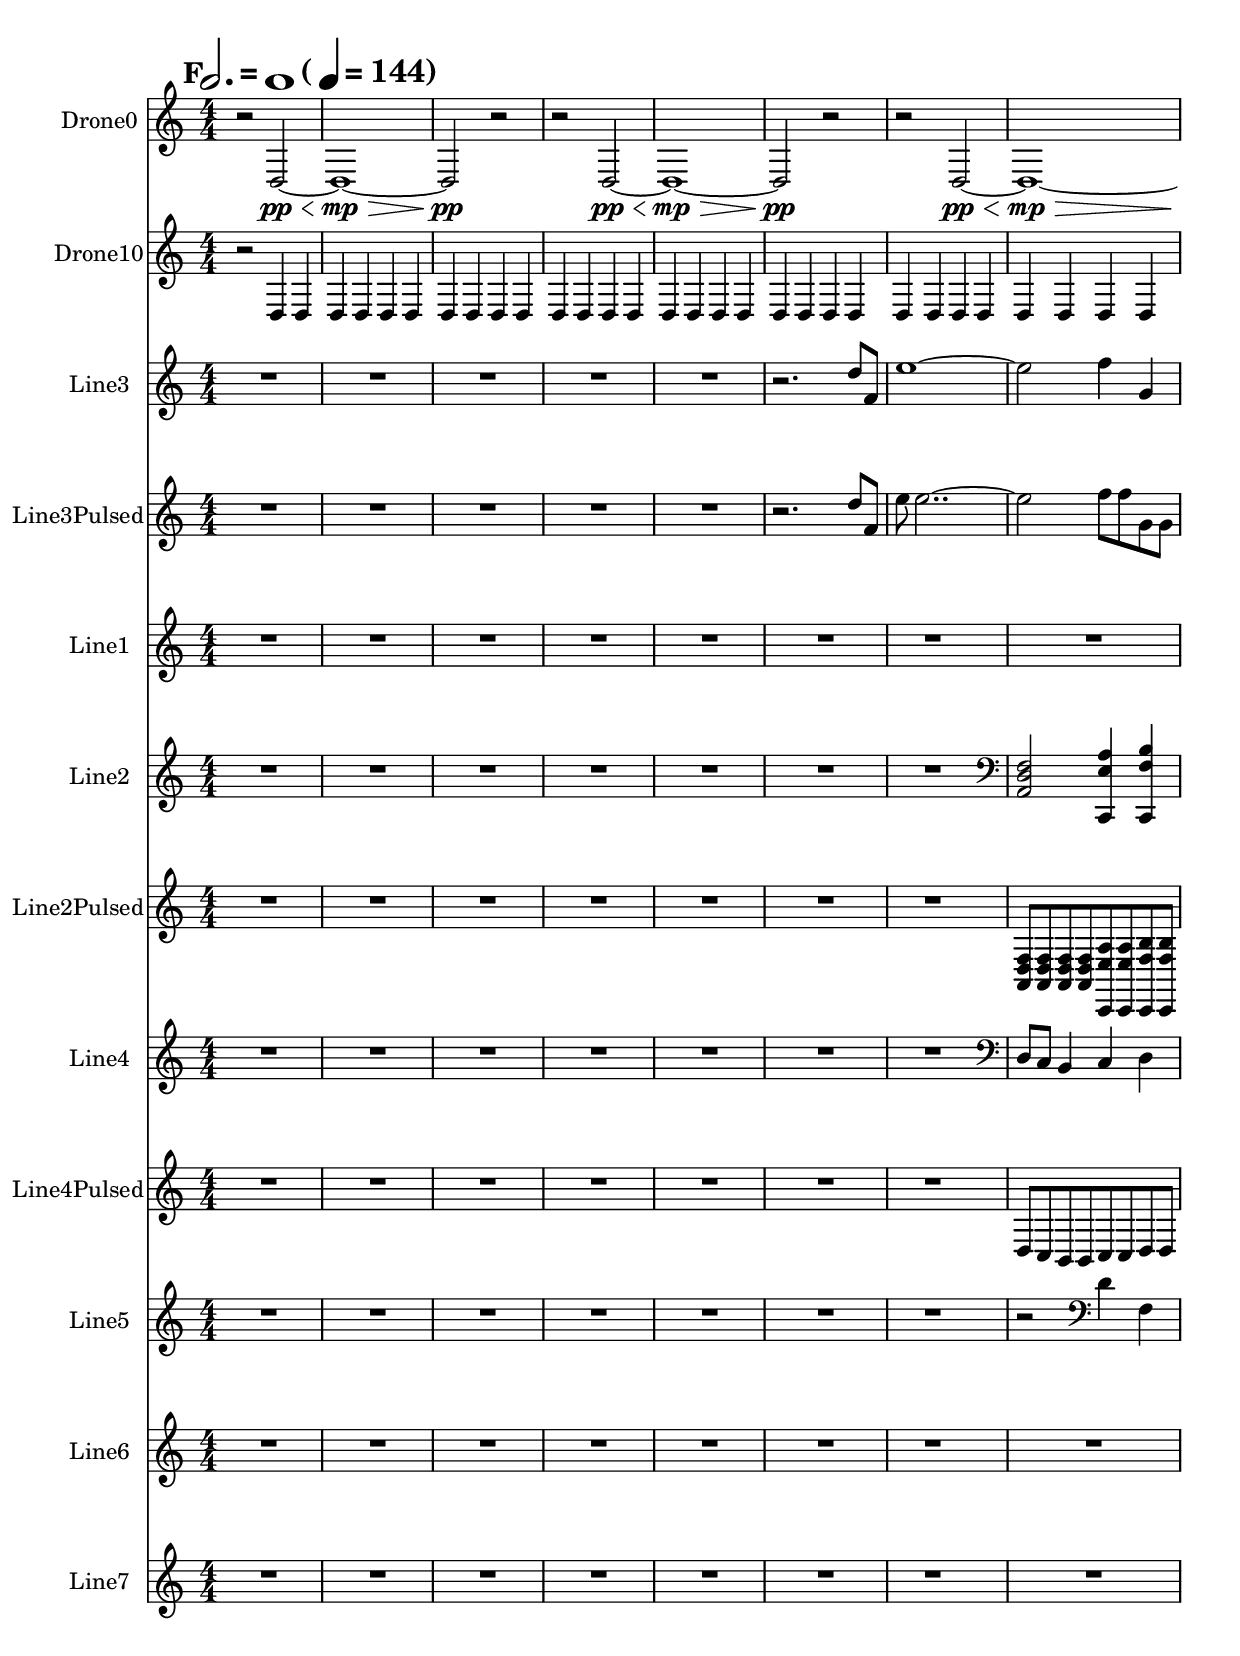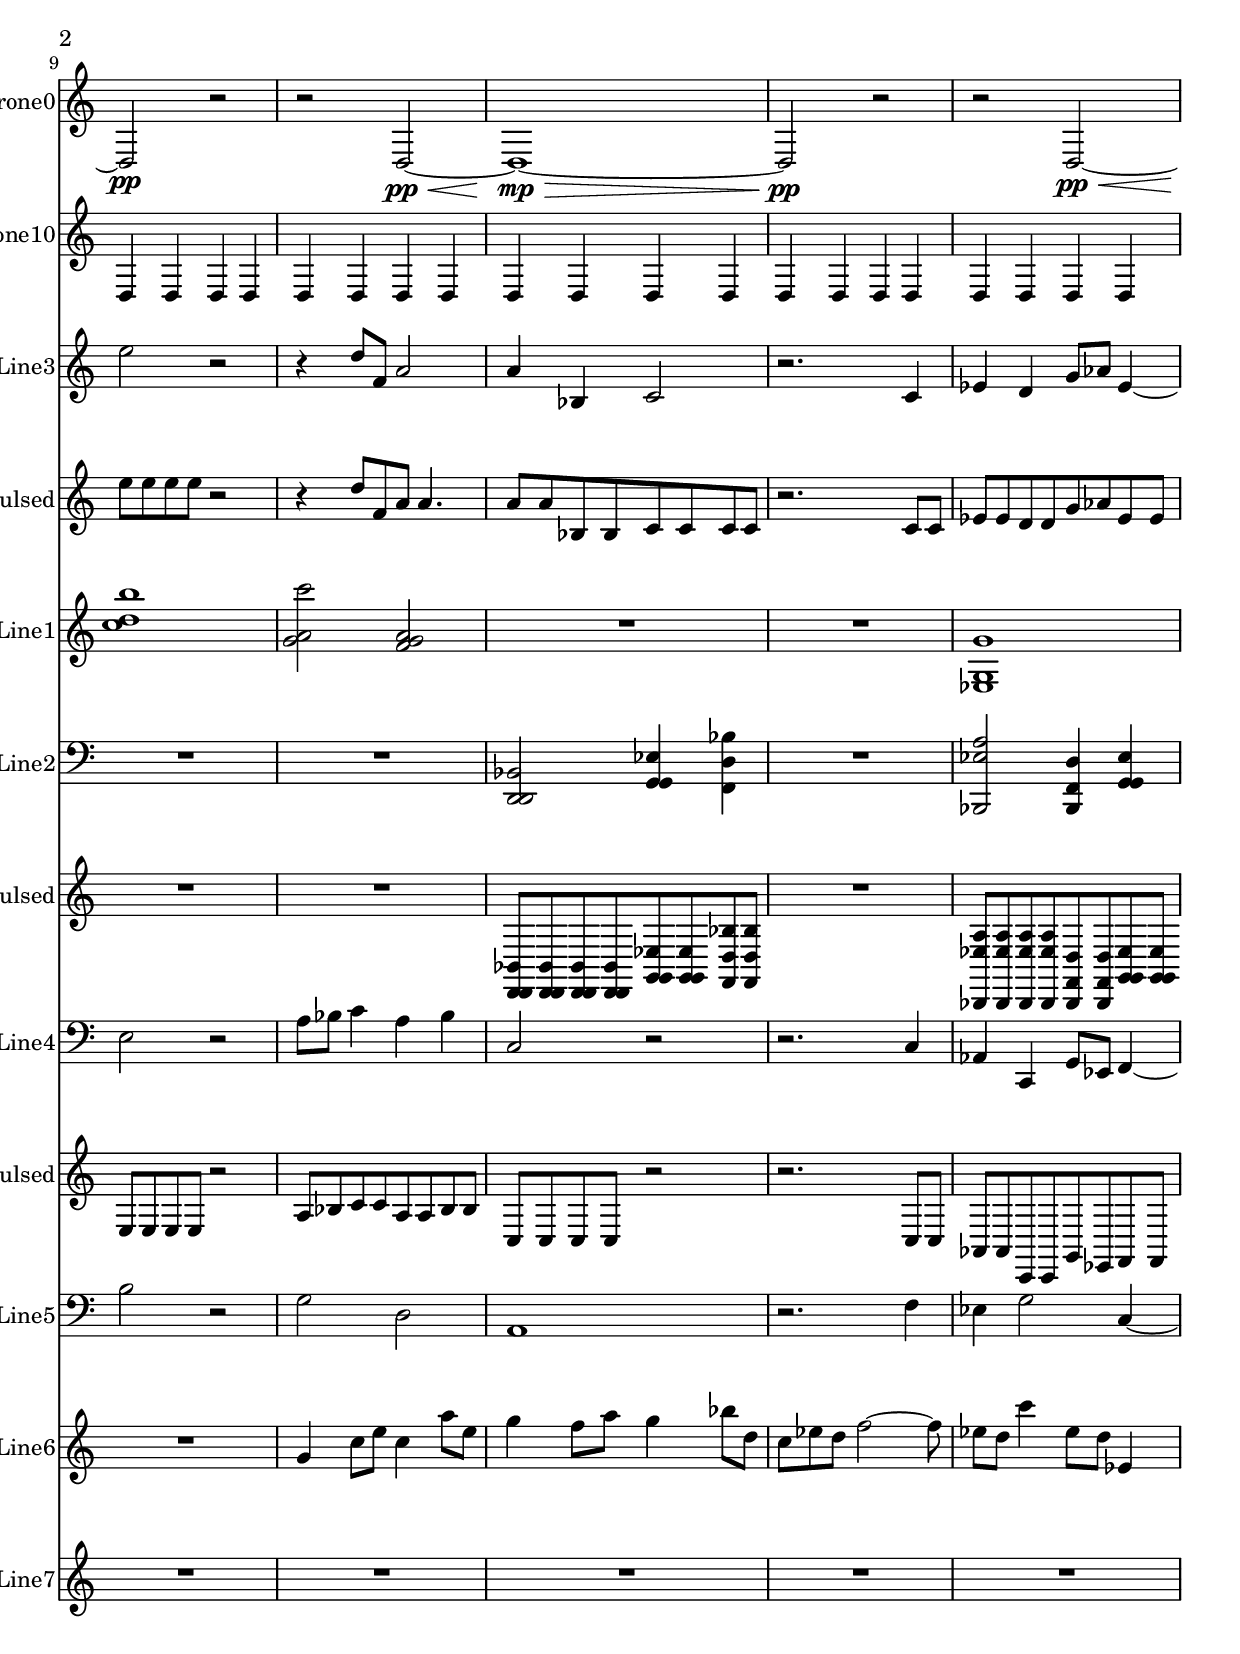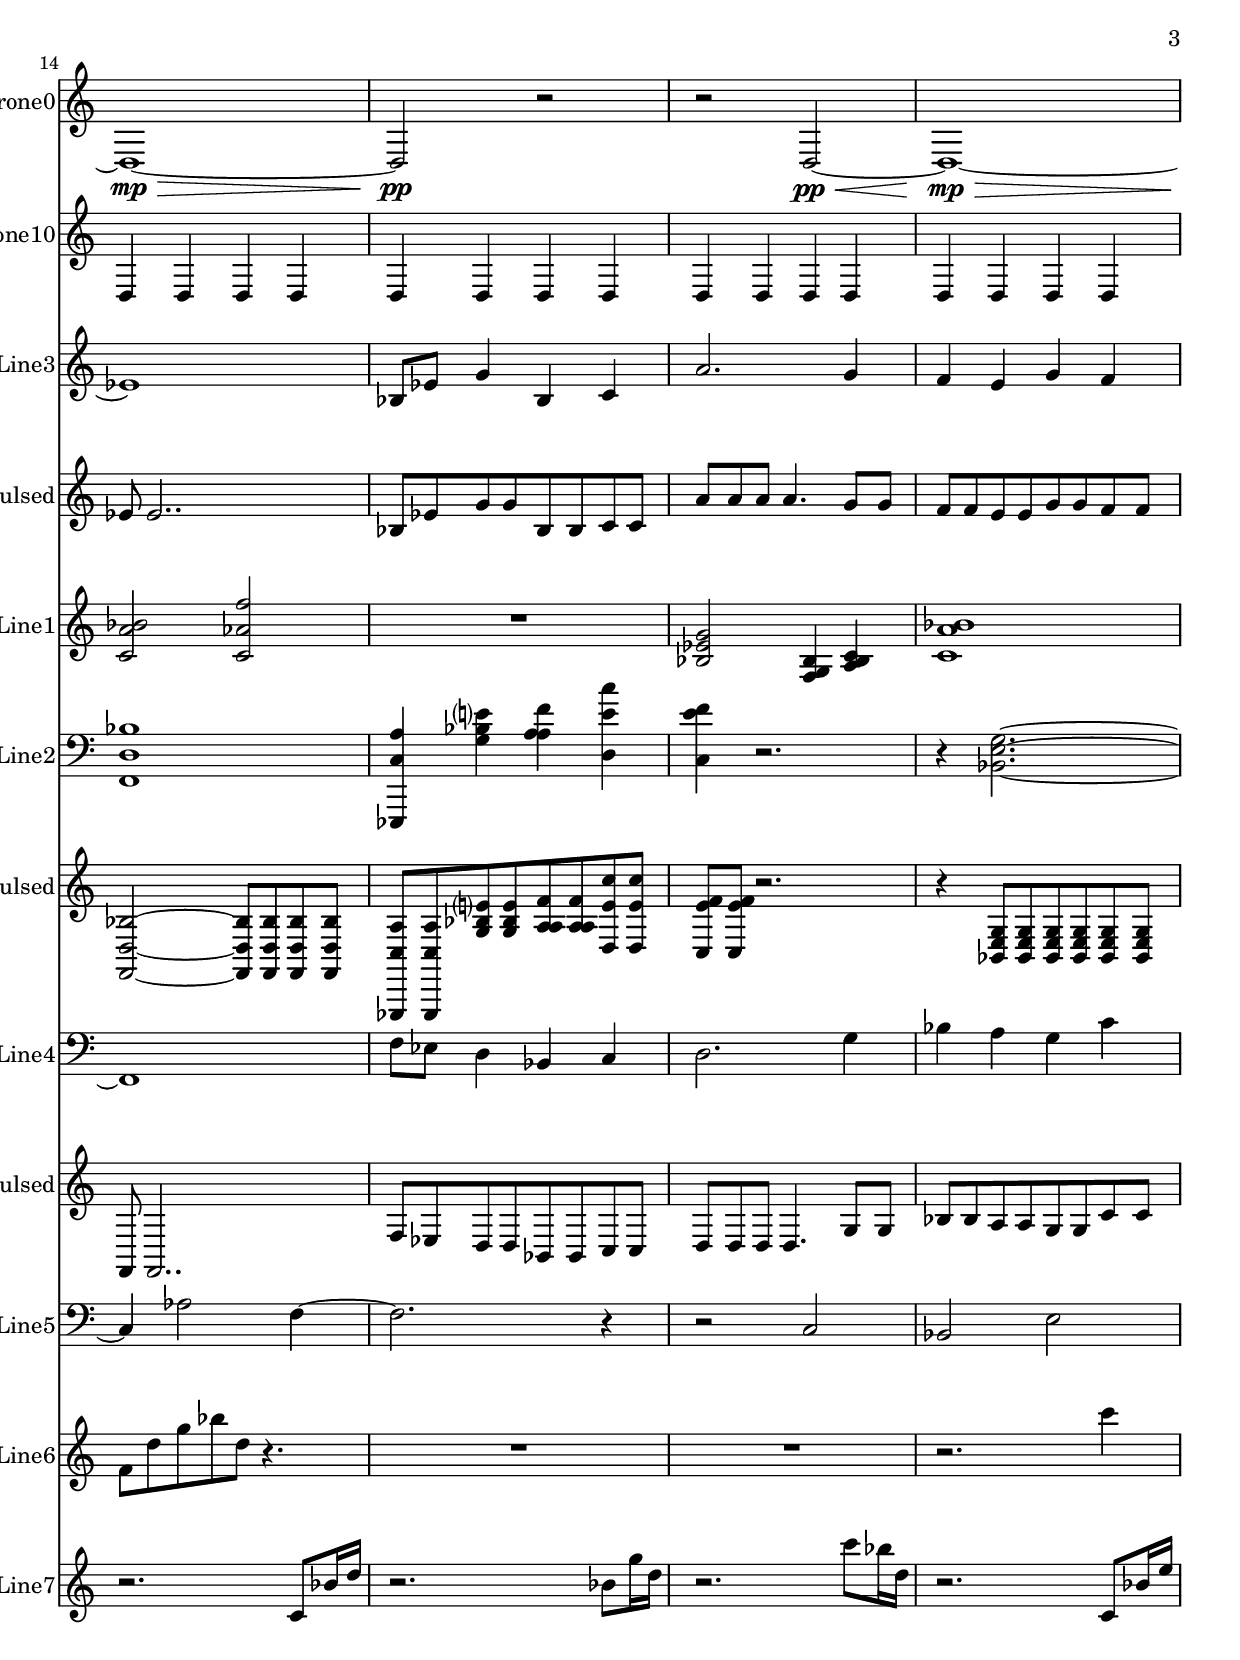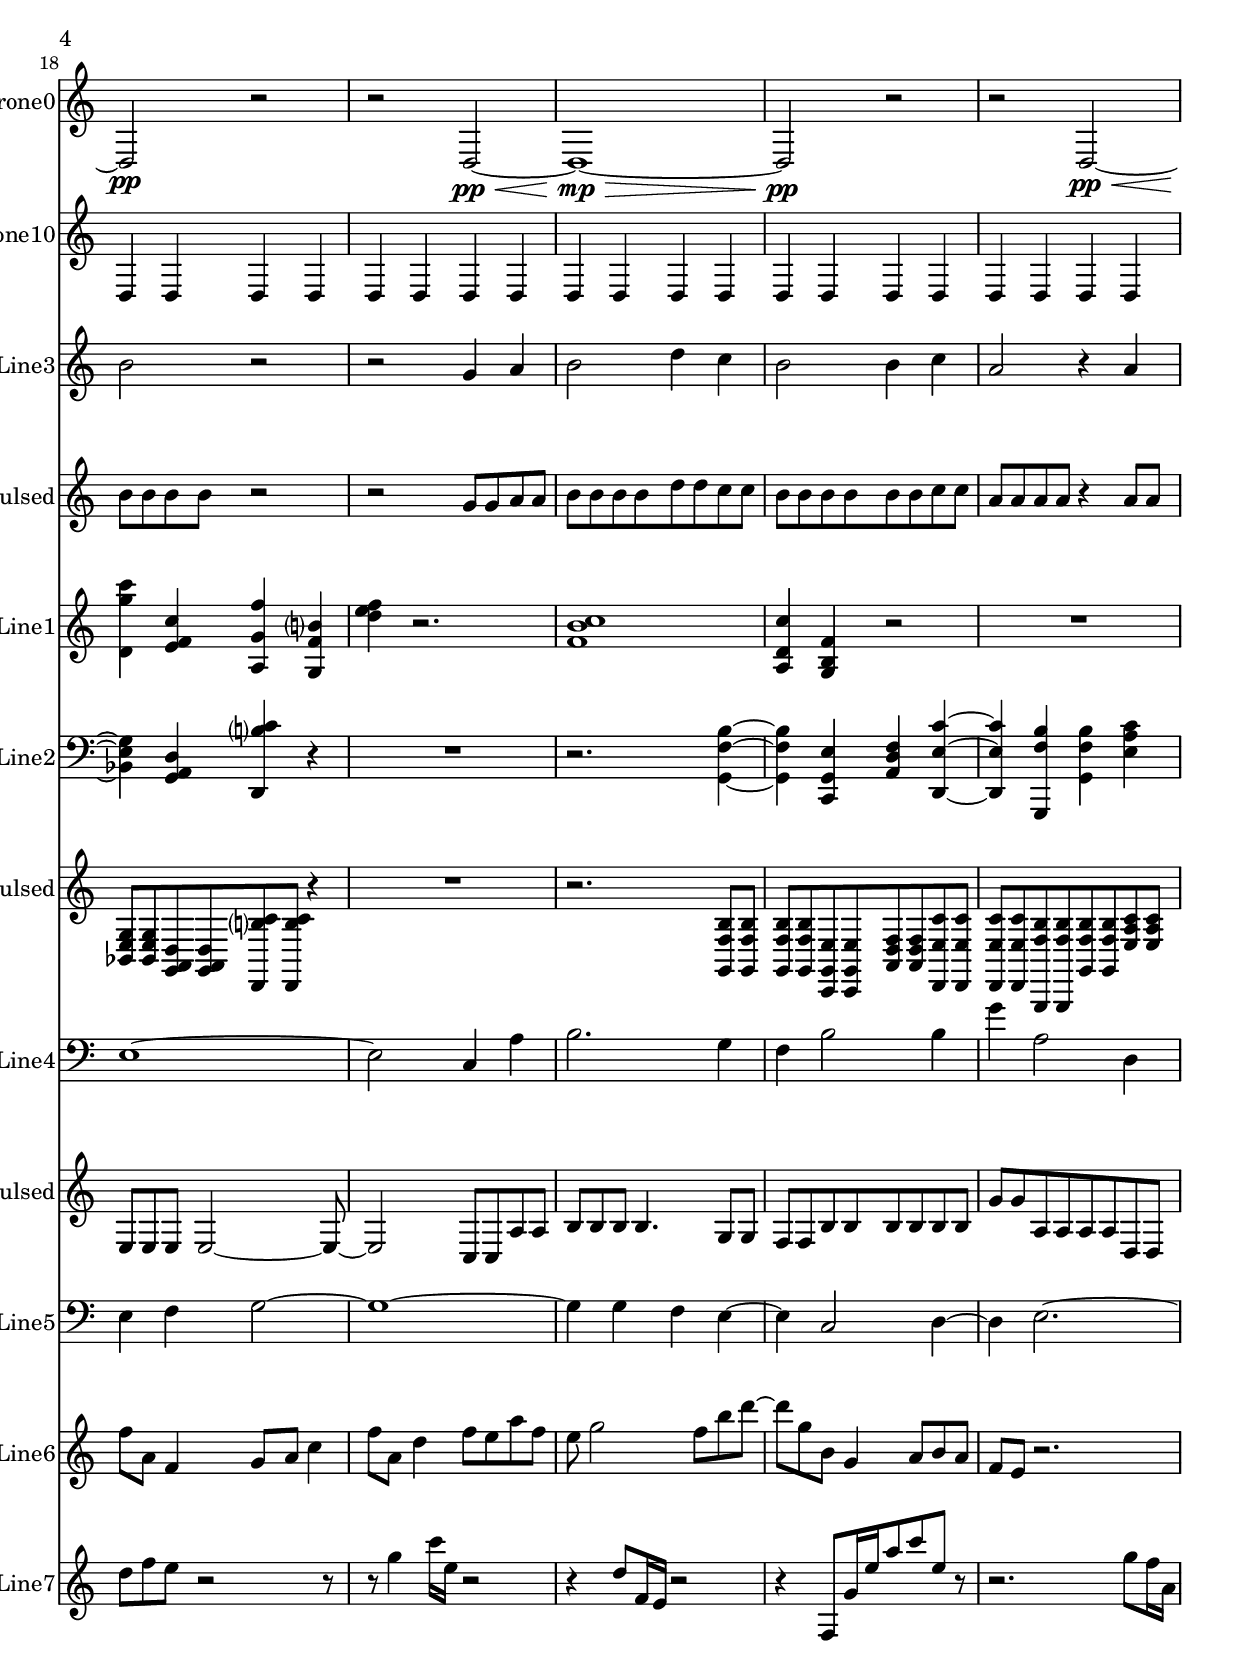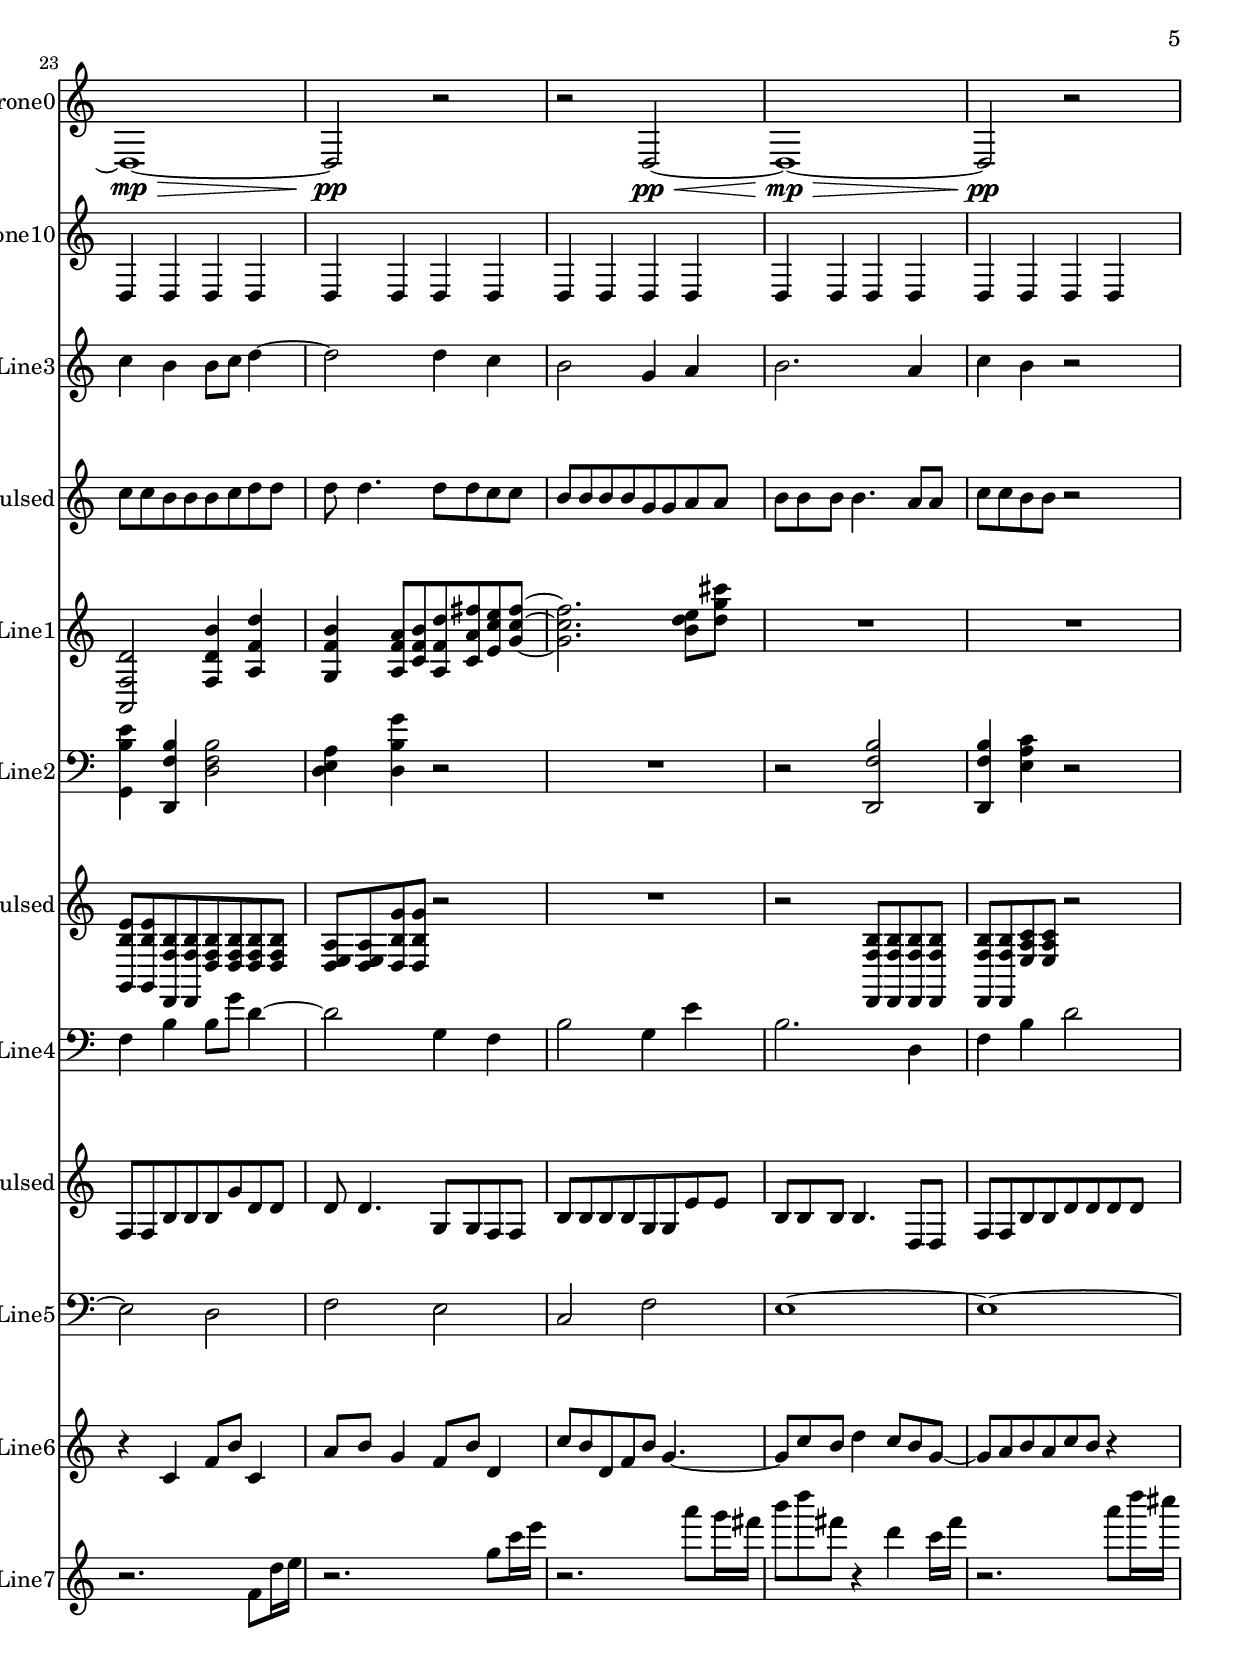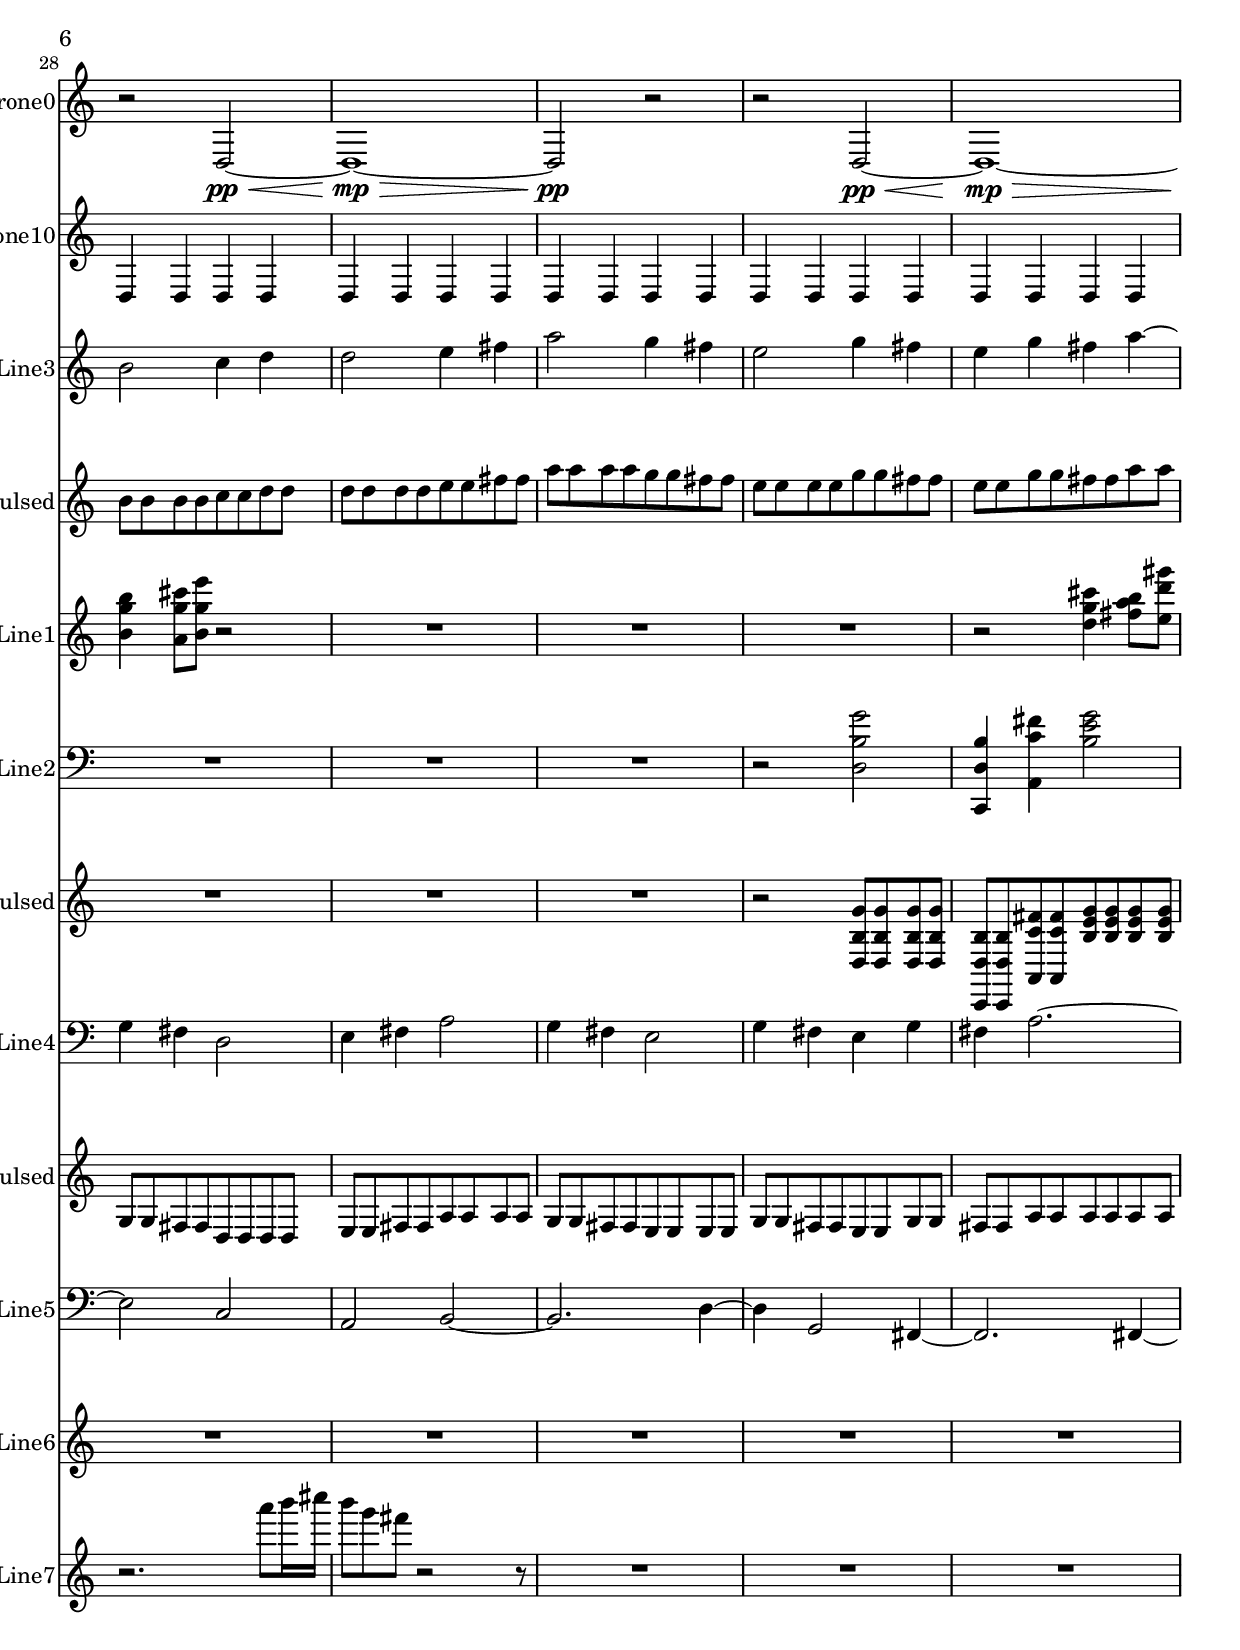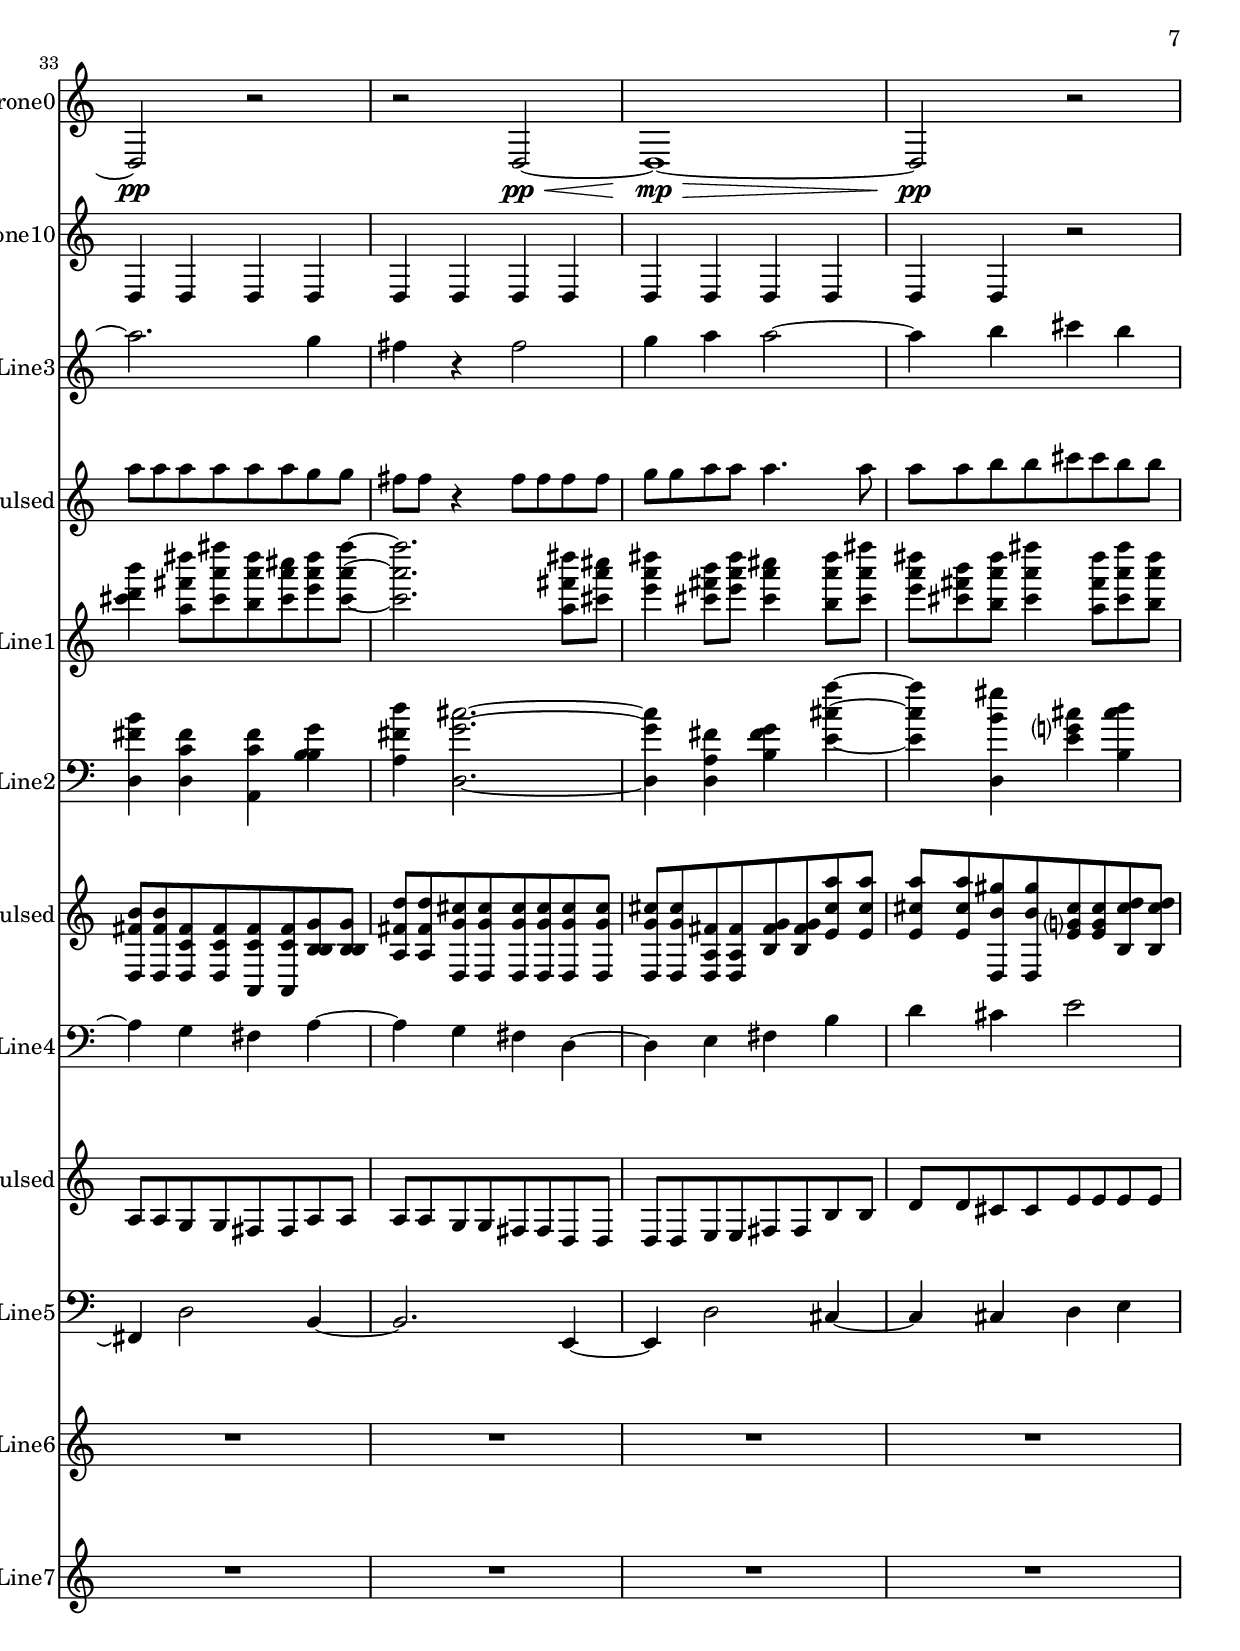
% 2016-11-06 00:35

\version "2.18.2"
\language "english"

\header {
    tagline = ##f
}

\layout {}

\paper {}

\score {
    \new Score <<
        \new Staff {
            \set Staff.instrumentName = \markup { Drone0 }
            \set Staff.shortInstrumentName = \markup { Drone0 }
            \time 4/4
            {
                \numericTimeSignature
                \bar "||"
                \compressFullBarRests
                \tempo \markup \fontsize #3 { \note #"2." #1 = \note #"1" #1 (\note #"4" #1 = 144) }
                \accidentalStyle modern-cautionary
                \mark #6
                r2
                d2 \pp ~ \<
                d1 \mp ~ \>
                d2 \pp
                r2
                r2
                d2 \pp ~ \<
                d1 \mp ~ \>
                d2 \pp
                r2
                r2
                d2 \pp ~ \<
                d1 \mp ~ \>
                d2 \pp
                r2
                r2
                d2 \pp ~ \<
                d1 \mp ~ \>
                d2 \pp
                r2
                r2
                d2 \pp ~ \<
                d1 \mp ~ \>
                d2 \pp
                r2
                r2
                d2 \pp ~ \<
                d1 \mp ~ \>
                d2 \pp
                r2
                r2
                d2 \pp ~ \<
                d1 \mp ~ \>
                d2 \pp
                r2
                r2
                d2 \pp ~ \<
                d1 \mp ~ \>
                d2 \pp
                r2
                r2
                d2 \pp ~ \<
                d1 \mp ~ \>
                d2 \pp
                r2
                r2
                d2 \pp ~ \<
                d1 \mp ~ \>
                d2 \pp
                r2
                r2
                d2 \pp ~ \<
                d1 \mp ~ \>
                d2 \pp
                r2
                r2
                d2 \pp ~ \<
                d1 \mp ~ \>
                d2 \pp
                r2
            }
        }
        \new Staff {
            \set Staff.instrumentName = \markup { Drone10 }
            \set Staff.shortInstrumentName = \markup { Drone10 }
            \time 4/4
            {
                \numericTimeSignature
                \bar "||"
                \compressFullBarRests
                \tempo \markup \fontsize #3 { \note #"2." #1 = \note #"1" #1 (\note #"4" #1 = 144) }
                \accidentalStyle modern-cautionary
                \mark #6
                r2
                d4
                d4
                d4
                d4
                d4
                d4
                d4
                d4
                d4
                d4
                d4
                d4
                d4
                d4
                d4
                d4
                d4
                d4
                d4
                d4
                d4
                d4
                d4
                d4
                d4
                d4
                d4
                d4
                d4
                d4
                d4
                d4
                d4
                d4
                d4
                d4
                d4
                d4
                d4
                d4
                d4
                d4
                d4
                d4
                d4
                d4
                d4
                d4
                d4
                d4
                d4
                d4
                d4
                d4
                d4
                d4
                d4
                d4
                d4
                d4
                d4
                d4
                d4
                d4
                d4
                d4
                d4
                d4
                d4
                d4
                d4
                d4
                d4
                d4
                d4
                d4
                d4
                d4
                d4
                d4
                d4
                d4
                d4
                d4
                d4
                d4
                d4
                d4
                d4
                d4
                d4
                d4
                d4
                d4
                d4
                d4
                d4
                d4
                d4
                d4
                d4
                d4
                d4
                d4
                d4
                d4
                d4
                d4
                d4
                d4
                d4
                d4
                d4
                d4
                d4
                d4
                d4
                d4
                d4
                d4
                d4
                d4
                d4
                d4
                d4
                d4
                d4
                d4
                d4
                d4
                d4
                d4
                d4
                d4
                d4
                d4
                d4
                d4
                d4
                d4
                r2
            }
        }
        \new Staff {
            \set Staff.instrumentName = \markup { Line3 }
            \set Staff.shortInstrumentName = \markup { Line3 }
            \time 4/4
            {
                \numericTimeSignature
                \bar "||"
                \compressFullBarRests
                \tempo \markup \fontsize #3 { \note #"2." #1 = \note #"1" #1 (\note #"4" #1 = 144) }
                \accidentalStyle modern-cautionary
                {
                    \mark #6
                    \mark #6
                    R1 * 5
                }
                r2.
                d''8 [
                f'8 ]
                e''1 ~
                e''2
                f''4
                g'4
                e''2
                r2
                r4
                d''8 [
                f'8 ]
                a'2
                a'4
                bf4
                c'2
                r2.
                c'4
                ef'4
                d'4
                g'8 [
                af'8 ]
                ef'4 ~
                ef'1
                bf8 [
                ef'8 ]
                g'4
                bf4
                c'4
                a'2.
                g'4
                f'4
                e'4
                g'4
                f'4
                b'2
                r2
                r2
                g'4
                a'4
                b'2
                d''4
                c''4
                b'2
                b'4
                c''4
                a'2
                r4
                a'4
                c''4
                b'4
                b'8 [
                c''8 ]
                d''4 ~
                d''2
                d''4
                c''4
                b'2
                g'4
                a'4
                b'2.
                a'4
                c''4
                b'4
                r2
                b'2
                c''4
                d''4
                d''2
                e''4
                fs''4
                a''2
                g''4
                fs''4
                e''2
                g''4
                fs''4
                e''4
                g''4
                fs''4
                a''4 ~
                a''2.
                g''4
                fs''4
                r4
                fs''2
                g''4
                a''4
                a''2 ~
                a''4
                b''4
                cs'''4
                b''4
            }
        }
        \new Staff {
            \set Staff.instrumentName = \markup { Line3Pulsed }
            \set Staff.shortInstrumentName = \markup { Line3Pulsed }
            \time 4/4
            {
                \numericTimeSignature
                \bar "||"
                \compressFullBarRests
                \tempo \markup \fontsize #3 { \note #"2." #1 = \note #"1" #1 (\note #"4" #1 = 144) }
                \accidentalStyle modern-cautionary
                {
                    \mark #6
                    \mark #6
                    R1 * 5
                }
                r2.
                d''8 [
                f'8 ]
                e''8
                e''2.. ~
                e''2
                f''8 [
                f''8
                g'8
                g'8 ]
                e''8 [
                e''8
                e''8
                e''8 ]
                r2
                r4
                d''8 [
                f'8
                a'8 ]
                a'4.
                a'8 [
                a'8
                bf8
                bf8
                c'8
                c'8
                c'8
                c'8 ]
                r2.
                c'8 [
                c'8 ]
                ef'8 [
                ef'8
                d'8
                d'8
                g'8
                af'8
                ef'8
                ef'8 ]
                ef'8
                ef'2..
                bf8 [
                ef'8
                g'8
                g'8
                bf8
                bf8
                c'8
                c'8 ]
                a'8 [
                a'8
                a'8 ]
                a'4.
                g'8 [
                g'8 ]
                f'8 [
                f'8
                e'8
                e'8
                g'8
                g'8
                f'8
                f'8 ]
                b'8 [
                b'8
                b'8
                b'8 ]
                r2
                r2
                g'8 [
                g'8
                a'8
                a'8 ]
                b'8 [
                b'8
                b'8
                b'8
                d''8
                d''8
                c''8
                c''8 ]
                b'8 [
                b'8
                b'8
                b'8
                b'8
                b'8
                c''8
                c''8 ]
                a'8 [
                a'8
                a'8
                a'8 ]
                r4
                a'8 [
                a'8 ]
                c''8 [
                c''8
                b'8
                b'8
                b'8
                c''8
                d''8
                d''8 ]
                d''8
                d''4.
                d''8 [
                d''8
                c''8
                c''8 ]
                b'8 [
                b'8
                b'8
                b'8
                g'8
                g'8
                a'8
                a'8 ]
                b'8 [
                b'8
                b'8 ]
                b'4.
                a'8 [
                a'8 ]
                c''8 [
                c''8
                b'8
                b'8 ]
                r2
                b'8 [
                b'8
                b'8
                b'8
                c''8
                c''8
                d''8
                d''8 ]
                d''8 [
                d''8
                d''8
                d''8
                e''8
                e''8
                fs''8
                fs''8 ]
                a''8 [
                a''8
                a''8
                a''8
                g''8
                g''8
                fs''8
                fs''8 ]
                e''8 [
                e''8
                e''8
                e''8
                g''8
                g''8
                fs''8
                fs''8 ]
                e''8 [
                e''8
                g''8
                g''8
                fs''8
                fs''8
                a''8
                a''8 ]
                a''8 [
                a''8
                a''8
                a''8
                a''8
                a''8
                g''8
                g''8 ]
                fs''8 [
                fs''8 ]
                r4
                fs''8 [
                fs''8
                fs''8
                fs''8 ]
                g''8 [
                g''8
                a''8
                a''8 ]
                a''4.
                a''8
                a''8 [
                a''8
                b''8
                b''8
                cs'''8
                cs'''8
                b''8
                b''8 ]
            }
        }
        \new Staff {
            \set Staff.instrumentName = \markup { Line1 }
            \set Staff.shortInstrumentName = \markup { Line1 }
            \time 4/4
            {
                \numericTimeSignature
                \bar "||"
                \compressFullBarRests
                \tempo \markup \fontsize #3 { \note #"2." #1 = \note #"1" #1 (\note #"4" #1 = 144) }
                \accidentalStyle modern-cautionary
                {
                    \mark #6
                    \mark #6
                    R1 * 8
                }
                <c'' d'' b''>1
                <g' a' c'''>2
                <f' g' a'>2
                {
                    R1 * 2
                }
                <ef g g'>1
                <c' a' bf'>2
                <c' af' f''>2
                {
                    R1 * 1
                }
                <bf ef' g'>2
                <f g bf>4
                <a bf c'>4
                <c' a' bf'>1
                <d' g'' c'''>4
                <e' f' c''>4
                <a g' f''>4
                <g f' b'>4
                <d'' e'' f''>4
                r2.
                <f' b' c''>1
                <a d' c''>4
                <g b f'>4
                r2
                {
                    R1 * 1
                }
                <a, f d'>2
                <f d' b'>4
                <a f' d''>4
                <g f' b'>4
                <a f' a'>8 [
                <c' f' b'>8
                <a f' d''>8
                <c' a' fs''>8
                <e' c'' e''>8
                <g' c'' fs''>8 ~ ]
                <g' c'' fs''>2.
                <b' d'' e''>8 [
                <d'' g'' cs'''>8 ]
                {
                    R1 * 2
                }
                <b' g'' b''>4
                <a' g'' cs'''>8 [
                <b' g'' e'''>8 ]
                r2
                {
                    R1 * 3
                }
                r2
                <d'' g'' cs'''>4
                <fs'' a'' b''>8 [
                <e'' d''' gs'''>8 ]
                <cs''' d''' b'''>4
                <a'' fs''' ds''''>8 [
                <cs''' a''' fs''''>8
                <b'' a''' ds''''>8
                <cs''' a''' cs''''>8
                <e''' a''' ds''''>8
                <cs''' a''' fs''''>8 ~ ]
                <cs''' a''' fs''''>2.
                <a'' fs''' ds''''>8 [
                <cs''' a''' cs''''>8 ]
                <e''' a''' ds''''>4
                <cs''' fs''' b'''>8 [
                <e''' a''' ds''''>8 ]
                <cs''' a''' cs''''>4
                <b'' a''' ds''''>8 [
                <cs''' a''' fs''''>8 ]
                <e''' a''' ds''''>8 [
                <cs''' fs''' b'''>8
                <b'' a''' ds''''>8 ]
                <cs''' a''' fs''''>4
                <a'' fs''' ds''''>8 [
                <cs''' a''' fs''''>8
                <b'' a''' ds''''>8 ]
            }
        }
        \new Staff {
            \set Staff.instrumentName = \markup { Line2 }
            \set Staff.shortInstrumentName = \markup { Line2 }
            \time 4/4
            {
                \numericTimeSignature
                \bar "||"
                \compressFullBarRests
                \tempo \markup \fontsize #3 { \note #"2." #1 = \note #"1" #1 (\note #"4" #1 = 144) }
                \accidentalStyle modern-cautionary
                {
                    \mark #6
                    \mark #6
                    R1 * 7
                }
                \clef bass
                <a, d f>2
                <c, e a>4
                <c, f b>4
                {
                    R1 * 2
                }
                <d, d, bf,>2
                <g, g, ef>4
                <f, d bf>4
                {
                    R1 * 1
                }
                <bf,, ef a>2
                <bf,, f, d>4
                <g, g, ef>4
                <f, d bf>1
                \clef bass
                <ef,, c a>4
                <g bf e'>4
                <a a f'>4
                <d e' c''>4
                <c e' f'>4
                r2.
                r4
                <bf, e g>2. ~
                <bf, e g>4
                <g, a, d>4
                <d, b c'>4
                r4
                {
                    R1 * 1
                }
                r2.
                <g, f b>4 ~
                <g, f b>4
                <c, g, e>4
                <a, d f>4
                <d, e c'>4 ~
                <d, e c'>4
                <g,, f b>4
                <g, f b>4
                <e a c'>4
                <g, b e'>4
                <d, f b>4
                <d f b>2
                <d e a>4
                <d b g'>4
                r2
                {
                    R1 * 1
                }
                r2
                <d, f b>2
                <d, f b>4
                <e a c'>4
                r2
                {
                    R1 * 3
                }
                r2
                <d b g'>2
                <c, d b>4
                <a, c' fs'>4
                <b e' g'>2
                <d fs' b'>4
                <d c' fs'>4
                <a, c' fs'>4
                <b b g'>4
                <a fs' d''>4
                <d g' cs''>2. ~
                <d g' cs''>4
                <d a fs'>4
                <b fs' g'>4
                <e' cs'' a''>4 ~
                <e' cs'' a''>4
                <d b' gs''>4
                <e' g' cs''>4
                <b cs'' d''>4
            }
        }
        \new Staff {
            \set Staff.instrumentName = \markup { Line2Pulsed }
            \set Staff.shortInstrumentName = \markup { Line2Pulsed }
            \time 4/4
            {
                \numericTimeSignature
                \bar "||"
                \compressFullBarRests
                \tempo \markup \fontsize #3 { \note #"2." #1 = \note #"1" #1 (\note #"4" #1 = 144) }
                \accidentalStyle modern-cautionary
                {
                    \mark #6
                    \mark #6
                    R1 * 7
                }
                <a, d f>8 [
                <a, d f>8
                <a, d f>8
                <a, d f>8
                <c, e a>8
                <c, e a>8
                <c, f b>8
                <c, f b>8 ]
                {
                    R1 * 2
                }
                <d, d, bf,>8 [
                <d, d, bf,>8
                <d, d, bf,>8
                <d, d, bf,>8
                <g, g, ef>8
                <g, g, ef>8
                <f, d bf>8
                <f, d bf>8 ]
                {
                    R1 * 1
                }
                <bf,, ef a>8 [
                <bf,, ef a>8
                <bf,, ef a>8
                <bf,, ef a>8
                <bf,, f, d>8
                <bf,, f, d>8
                <g, g, ef>8
                <g, g, ef>8 ]
                <f, d bf>2 ~
                <f, d bf>8 [
                <f, d bf>8
                <f, d bf>8
                <f, d bf>8 ]
                <ef,, c a>8 [
                <ef,, c a>8
                <g bf e'>8
                <g bf e'>8
                <a a f'>8
                <a a f'>8
                <d e' c''>8
                <d e' c''>8 ]
                <c e' f'>8 [
                <c e' f'>8 ]
                r2.
                r4
                <bf, e g>8 [
                <bf, e g>8
                <bf, e g>8
                <bf, e g>8
                <bf, e g>8
                <bf, e g>8 ]
                <bf, e g>8 [
                <bf, e g>8
                <g, a, d>8
                <g, a, d>8
                <d, b c'>8
                <d, b c'>8 ]
                r4
                {
                    R1 * 1
                }
                r2.
                <g, f b>8 [
                <g, f b>8 ]
                <g, f b>8 [
                <g, f b>8
                <c, g, e>8
                <c, g, e>8
                <a, d f>8
                <a, d f>8
                <d, e c'>8
                <d, e c'>8 ]
                <d, e c'>8 [
                <d, e c'>8
                <g,, f b>8
                <g,, f b>8
                <g, f b>8
                <g, f b>8
                <e a c'>8
                <e a c'>8 ]
                <g, b e'>8 [
                <g, b e'>8
                <d, f b>8
                <d, f b>8
                <d f b>8
                <d f b>8
                <d f b>8
                <d f b>8 ]
                <d e a>8 [
                <d e a>8
                <d b g'>8
                <d b g'>8 ]
                r2
                {
                    R1 * 1
                }
                r2
                <d, f b>8 [
                <d, f b>8
                <d, f b>8
                <d, f b>8 ]
                <d, f b>8 [
                <d, f b>8
                <e a c'>8
                <e a c'>8 ]
                r2
                {
                    R1 * 3
                }
                r2
                <d b g'>8 [
                <d b g'>8
                <d b g'>8
                <d b g'>8 ]
                <c, d b>8 [
                <c, d b>8
                <a, c' fs'>8
                <a, c' fs'>8
                <b e' g'>8
                <b e' g'>8
                <b e' g'>8
                <b e' g'>8 ]
                <d fs' b'>8 [
                <d fs' b'>8
                <d c' fs'>8
                <d c' fs'>8
                <a, c' fs'>8
                <a, c' fs'>8
                <b b g'>8
                <b b g'>8 ]
                <a fs' d''>8 [
                <a fs' d''>8
                <d g' cs''>8
                <d g' cs''>8
                <d g' cs''>8
                <d g' cs''>8
                <d g' cs''>8
                <d g' cs''>8 ]
                <d g' cs''>8 [
                <d g' cs''>8
                <d a fs'>8
                <d a fs'>8
                <b fs' g'>8
                <b fs' g'>8
                <e' cs'' a''>8
                <e' cs'' a''>8 ]
                <e' cs'' a''>8 [
                <e' cs'' a''>8
                <d b' gs''>8
                <d b' gs''>8
                <e' g' cs''>8
                <e' g' cs''>8
                <b cs'' d''>8
                <b cs'' d''>8 ]
            }
        }
        \new Staff {
            \set Staff.instrumentName = \markup { Line4 }
            \set Staff.shortInstrumentName = \markup { Line4 }
            \time 4/4
            {
                \numericTimeSignature
                \bar "||"
                \compressFullBarRests
                \tempo \markup \fontsize #3 { \note #"2." #1 = \note #"1" #1 (\note #"4" #1 = 144) }
                \accidentalStyle modern-cautionary
                {
                    \mark #6
                    \mark #6
                    R1 * 7
                }
                \clef bass
                d8 [
                c8 ]
                b,4
                c4
                d4
                e2
                r2
                a8 [
                bf8 ]
                c'4
                a4
                bf4
                c2
                r2
                r2.
                c4
                af,4
                c,4
                g,8 [
                ef,8 ]
                f,4 ~
                f,1
                f8 [
                ef8 ]
                d4
                bf,4
                c4
                d2.
                g4
                bf4
                a4
                g4
                c'4
                e1 ~
                e2
                c4
                a4
                b2.
                g4
                f4
                b2
                b4
                g'4
                a2
                d4
                f4
                b4
                b8 [
                g'8 ]
                d'4 ~
                d'2
                g4
                f4
                b2
                g4
                e'4
                b2.
                d4
                f4
                b4
                d'2
                g4
                fs4
                d2
                e4
                fs4
                a2
                g4
                fs4
                e2
                g4
                fs4
                e4
                g4
                fs4
                a2. ~
                a4
                g4
                fs4
                a4 ~
                a4
                g4
                fs4
                d4 ~
                d4
                e4
                fs4
                b4
                d'4
                cs'4
                e'2
            }
        }
        \new Staff {
            \set Staff.instrumentName = \markup { Line4Pulsed }
            \set Staff.shortInstrumentName = \markup { Line4Pulsed }
            \time 4/4
            {
                \numericTimeSignature
                \bar "||"
                \compressFullBarRests
                \tempo \markup \fontsize #3 { \note #"2." #1 = \note #"1" #1 (\note #"4" #1 = 144) }
                \accidentalStyle modern-cautionary
                {
                    \mark #6
                    \mark #6
                    R1 * 7
                }
                d8 [
                c8
                b,8
                b,8
                c8
                c8
                d8
                d8 ]
                e8 [
                e8
                e8
                e8 ]
                r2
                a8 [
                bf8
                c'8
                c'8
                a8
                a8
                bf8
                bf8 ]
                c8 [
                c8
                c8
                c8 ]
                r2
                r2.
                c8 [
                c8 ]
                af,8 [
                af,8
                c,8
                c,8
                g,8
                ef,8
                f,8
                f,8 ]
                f,8
                f,2..
                f8 [
                ef8
                d8
                d8
                bf,8
                bf,8
                c8
                c8 ]
                d8 [
                d8
                d8 ]
                d4.
                g8 [
                g8 ]
                bf8 [
                bf8
                a8
                a8
                g8
                g8
                c'8
                c'8 ]
                e8 [
                e8
                e8 ]
                e2 ~
                e8 ~
                e2
                c8 [
                c8
                a8
                a8 ]
                b8 [
                b8
                b8 ]
                b4.
                g8 [
                g8 ]
                f8 [
                f8
                b8
                b8
                b8
                b8
                b8
                b8 ]
                g'8 [
                g'8
                a8
                a8
                a8
                a8
                d8
                d8 ]
                f8 [
                f8
                b8
                b8
                b8
                g'8
                d'8
                d'8 ]
                d'8
                d'4.
                g8 [
                g8
                f8
                f8 ]
                b8 [
                b8
                b8
                b8
                g8
                g8
                e'8
                e'8 ]
                b8 [
                b8
                b8 ]
                b4.
                d8 [
                d8 ]
                f8 [
                f8
                b8
                b8
                d'8
                d'8
                d'8
                d'8 ]
                g8 [
                g8
                fs8
                fs8
                d8
                d8
                d8
                d8 ]
                e8 [
                e8
                fs8
                fs8
                a8
                a8
                a8
                a8 ]
                g8 [
                g8
                fs8
                fs8
                e8
                e8
                e8
                e8 ]
                g8 [
                g8
                fs8
                fs8
                e8
                e8
                g8
                g8 ]
                fs8 [
                fs8
                a8
                a8
                a8
                a8
                a8
                a8 ]
                a8 [
                a8
                g8
                g8
                fs8
                fs8
                a8
                a8 ]
                a8 [
                a8
                g8
                g8
                fs8
                fs8
                d8
                d8 ]
                d8 [
                d8
                e8
                e8
                fs8
                fs8
                b8
                b8 ]
                d'8 [
                d'8
                cs'8
                cs'8
                e'8
                e'8
                e'8
                e'8 ]
            }
        }
        \new Staff {
            \set Staff.instrumentName = \markup { Line5 }
            \set Staff.shortInstrumentName = \markup { Line5 }
            \time 4/4
            {
                \numericTimeSignature
                \bar "||"
                \compressFullBarRests
                \tempo \markup \fontsize #3 { \note #"2." #1 = \note #"1" #1 (\note #"4" #1 = 144) }
                \accidentalStyle modern-cautionary
                {
                    \mark #6
                    \mark #6
                    R1 * 7
                }
                r2
                \clef bass
                d'4
                f4
                b2
                r2
                g2
                d2
                a,1
                r2.
                f4
                ef4
                g2
                c4 ~
                c4
                af2
                f4 ~
                f2.
                r4
                r2
                c2
                bf,2
                e2
                e4
                f4
                g2 ~
                g1 ~
                g4
                g4
                f4
                e4 ~
                e4
                c2
                d4 ~
                d4
                e2. ~
                e2
                d2
                f2
                e2
                c2
                f2
                e1 ~
                e1 ~
                e2
                c2
                a,2
                b,2 ~
                b,2.
                d4 ~
                d4
                g,2
                fs,4 ~
                fs,2.
                fs,4 ~
                fs,4
                d2
                b,4 ~
                b,2.
                e,4 ~
                e,4
                d2
                cs4 ~
                cs4
                cs4
                d4
                e4
            }
        }
        \new Staff {
            \set Staff.instrumentName = \markup { Line6 }
            \set Staff.shortInstrumentName = \markup { Line6 }
            \time 4/4
            {
                \numericTimeSignature
                \bar "||"
                \compressFullBarRests
                \tempo \markup \fontsize #3 { \note #"2." #1 = \note #"1" #1 (\note #"4" #1 = 144) }
                \accidentalStyle modern-cautionary
                {
                    \mark #6
                    \mark #6
                    R1 * 9
                }
                g'4
                c''8 [
                e''8 ]
                c''4
                a''8 [
                e''8 ]
                g''4
                f''8 [
                a''8 ]
                g''4
                bf''8 [
                d''8 ]
                c''8 [
                ef''8
                d''8 ]
                f''2 ~
                f''8
                ef''8 [
                d''8 ]
                c'''4
                ef''8 [
                d''8 ]
                ef'4
                f'8 [
                d''8
                g''8
                bf''8
                d''8 ]
                r4.
                {
                    R1 * 2
                }
                r2.
                c'''4
                f''8 [
                a'8 ]
                f'4
                g'8 [
                a'8 ]
                c''4
                f''8 [
                a'8 ]
                d''4
                f''8 [
                e''8
                a''8
                f''8 ]
                e''8
                g''2
                f''8 [
                b''8
                d'''8 ~ ]
                d'''8 [
                g''8
                b'8 ]
                g'4
                a'8 [
                b'8
                a'8 ]
                f'8 [
                e'8 ]
                r2.
                r4
                c'4
                f'8 [
                b'8 ]
                c'4
                a'8 [
                b'8 ]
                g'4
                f'8 [
                b'8 ]
                d'4
                c''8 [
                b'8
                d'8
                f'8
                b'8 ]
                g'4. ~
                g'8 [
                c''8
                b'8 ]
                d''4
                c''8 [
                b'8
                g'8 ~ ]
                g'8 [
                a'8
                b'8
                a'8
                c''8
                b'8 ]
                r4
                {
                    R1 * 9
                }
            }
        }
        \new Staff {
            \set Staff.instrumentName = \markup { Line7 }
            \set Staff.shortInstrumentName = \markup { Line7 }
            \time 4/4
            {
                \numericTimeSignature
                \bar "||"
                \compressFullBarRests
                \tempo \markup \fontsize #3 { \note #"2." #1 = \note #"1" #1 (\note #"4" #1 = 144) }
                \accidentalStyle modern-cautionary
                {
                    \mark #6
                    \mark #6
                    R1 * 13
                }
                r2.
                c'8 [
                bf'16
                d''16 ]
                r2.
                bf'8 [
                g''16
                d''16 ]
                r2.
                c'''8 [
                bf''16
                d''16 ]
                r2.
                c'8 [
                bf'16
                e''16 ]
                d''8 [
                f''8
                e''8 ]
                r2
                r8
                r8
                g''4
                c'''16 [
                e''16 ]
                r2
                r4
                d''8 [
                f'16
                e'16 ]
                r2
                r4
                f8 [
                g'16
                e''16
                a''8
                c'''8
                e''8 ]
                r8
                r2.
                g''8 [
                f''16
                a'16 ]
                r2.
                f'8 [
                d''16
                e''16 ]
                r2.
                g''8 [
                c'''16
                e'''16 ]
                r2.
                a'''8 [
                g'''16
                fs'''16 ]
                b'''8 [
                d''''8
                fs'''8 ]
                r4
                d'''4
                c'''16 [
                fs'''16 ]
                r2.
                a'''8 [
                d''''16
                cs''''16 ]
                r2.
                a'''8 [
                b'''16
                cs''''16 ]
                b'''8 [
                g'''8
                fs'''8 ]
                r2
                r8
                {
                    R1 * 7
                }
            }
        }
    >>
}